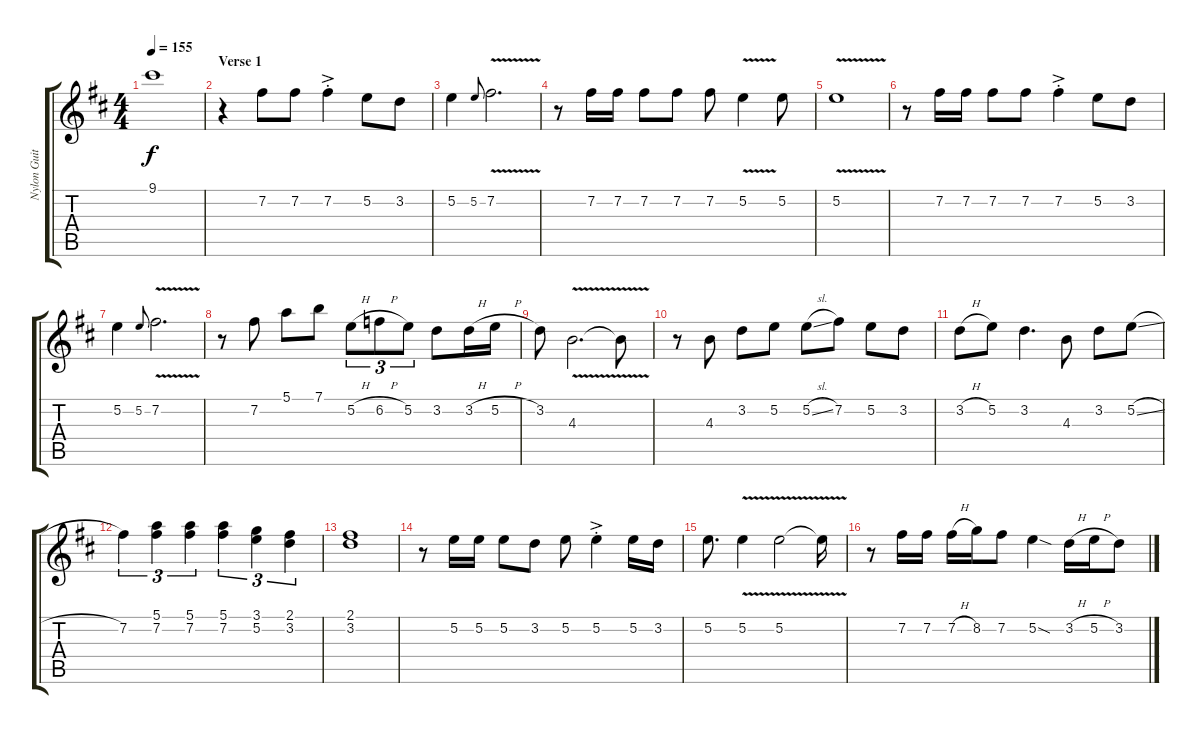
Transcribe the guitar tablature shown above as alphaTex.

\track ("Nylon Guitar" "Nylon Guit") {instrument acousticguitarnylon}
\staff {score tabs}
\tuning (E4 B3 G3 D3 A2 E2) {hide}
\ts (4 4)
\tempo 155
\clef g2
\ks bminor
9.1.1{dy f} |
\section ("" "Verse 1")
r.4 7.2.8 7.2.8 7.2{ac st}.4 5.2.8 3.2.8 |
5.2.4 5.2.8{gr onbeat} 7.2{v}.2{d} |
r.8 7.2.16 7.2.16 7.2.8 7.2.8 7.2.8 5.2{v}.4 5.2.8 |
5.2{v}.1 |
r.8 7.2.16 7.2.16 7.2.8 7.2.8 7.2{ac st}.4 5.2.8 3.2.8 |
5.2.4 5.2.8{gr onbeat} 7.2{v}.2{d} |
r.8 7.2.8 5.1.8 7.1.8 5.2{h}.8{tu (3 2)} 6.2{h}.8{tu (3 2)} 5.2.8{tu (3 2)} 3.2.8 3.2{h}.16 5.2{h}.16 |
3.2.8 4.3{v}.2{d} 4.3{t}.8 |
r.8 4.3.8 3.2.8 5.2.8 5.2{sl}.8 7.2.8 5.2.8 3.2.8 |
3.2{h}.8 5.2.8 3.2.4{d} 4.3.8 3.2.8 5.2{sl}.8 |
7.2.4{tu (3 2)} (5.1 7.2).4{tu (3 2)} (5.1 7.2).4{tu (3 2)} (5.1 7.2).4{tu (3 2)} (3.1 5.2).4{tu (3 2)} (2.1 3.2).4{tu (3 2)} |
(2.1 3.2).1 |
r.8 5.2.16 5.2.16 5.2.8 3.2.8 5.2.8 5.2{ac st}.4 5.2.16 3.2.16 |
5.2.8{d} 5.2{v}.4 5.2{v}.2 5.2{t}.16 |
r.8 7.2.16 7.2.16 7.2{h}.16 8.2.16 7.2.8 5.2{sod}.4 3.2{h}.16 5.2{h}.16 3.2.8
